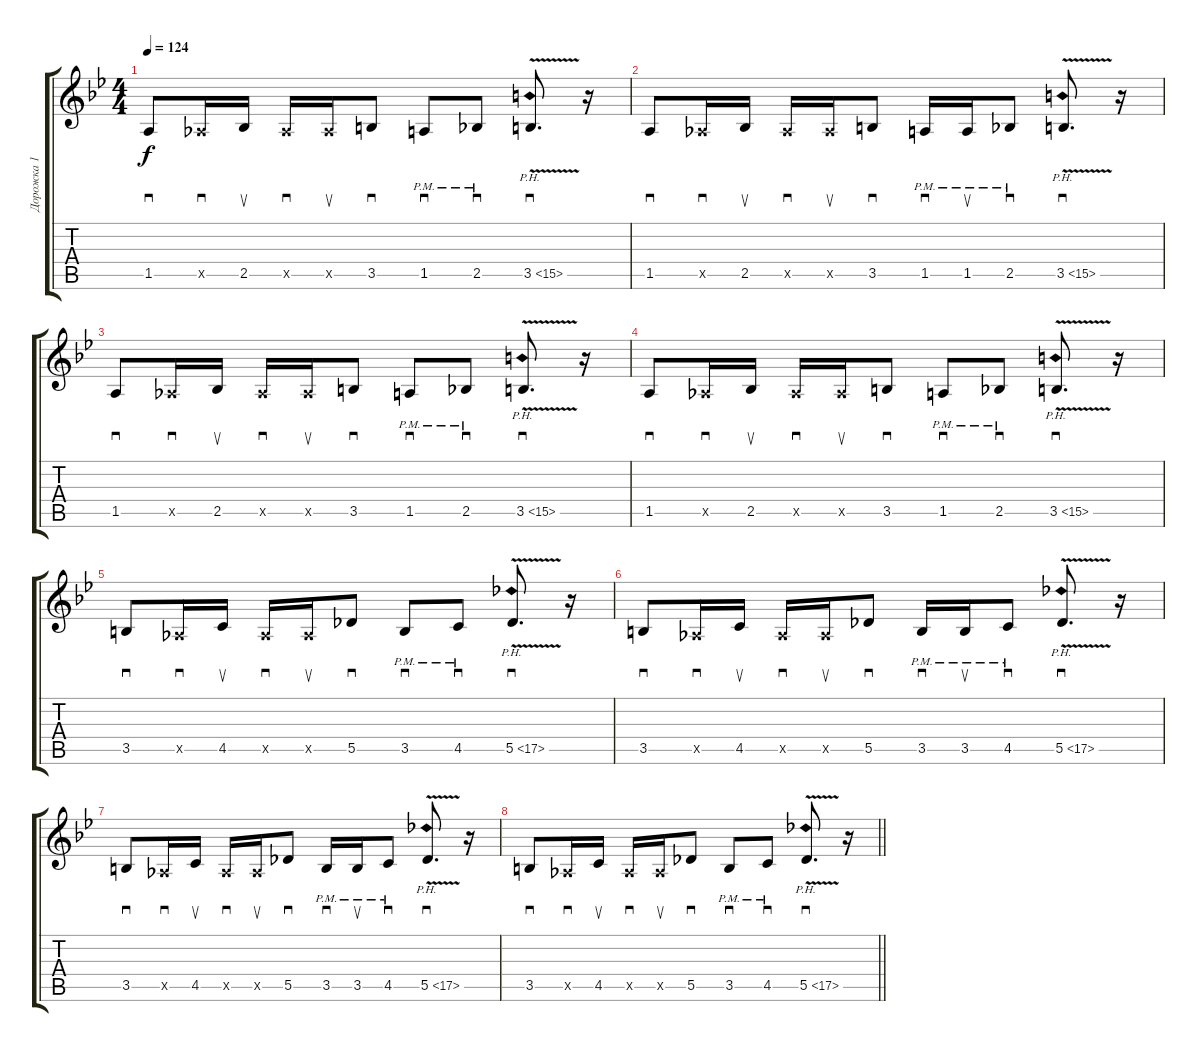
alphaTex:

\track ("Дорожка 1" "Дорожка 1") {instrument overdrivenguitar}
\staff {score tabs}
\tuning (Eb4 Bb3 Gb3 Db3 Ab2 Eb2) {hide}
\ts (4 4)
\tempo 124
\clef g2
\ks gminor
1.5.8{sd dy f} 0.5{x}.16{sd} 2.5.16{su} 0.5{x}.16{sd} 0.5{x}.16{su} 3.5.8{sd} 1.5{pm}.8{sd} 2.5{pm}.8{sd} 3.5{ph 12 v}.8{d sd} r.16 |
1.5.8{sd} 0.5{x}.16{sd} 2.5.16{su} 0.5{x}.16{sd} 0.5{x}.16{su} 3.5.8{sd} 1.5{pm}.16{sd} 1.5{pm}.16{su} 2.5{pm}.8{sd} 3.5{ph 12 v}.8{d sd} r.16 |
1.5.8{sd} 0.5{x}.16{sd} 2.5.16{su} 0.5{x}.16{sd} 0.5{x}.16{su} 3.5.8{sd} 1.5{pm}.8{sd} 2.5{pm}.8{sd} 3.5{ph 12 v}.8{d sd} r.16 |
1.5.8{sd} 0.5{x}.16{sd} 2.5.16{su} 0.5{x}.16{sd} 0.5{x}.16{su} 3.5.8{sd} 1.5{pm}.8{sd} 2.5{pm}.8{sd} 3.5{ph 12 v}.8{d sd} r.16 |
3.5.8{sd} 0.5{x}.16{sd} 4.5.16{su} 0.5{x}.16{sd} 0.5{x}.16{su} 5.5.8{sd} 3.5{pm}.8{sd} 4.5{pm}.8{sd} 5.5{ph 12 v}.8{d sd} r.16 |
3.5.8{sd} 0.5{x}.16{sd} 4.5.16{su} 0.5{x}.16{sd} 0.5{x}.16{su} 5.5.8{sd} 3.5{pm}.16{sd} 3.5{pm}.16{su} 4.5{pm}.8{sd} 5.5{ph 12 v}.8{d sd} r.16 |
3.5.8{sd} 0.5{x}.16{sd} 4.5.16{su} 0.5{x}.16{sd} 0.5{x}.16{su} 5.5.8{sd} 3.5{pm}.16{sd} 3.5{pm}.16{su} 4.5{pm}.8{sd} 5.5{ph 12 v}.8{d sd} r.16 |
\barLineRight lightlight
3.5.8{sd} 0.5{x}.16{sd} 4.5.16{su} 0.5{x}.16{sd} 0.5{x}.16{su} 5.5.8{sd} 3.5{pm}.8{sd} 4.5{pm}.8{sd} 5.5{ph 12 v}.8{d sd} r.16
